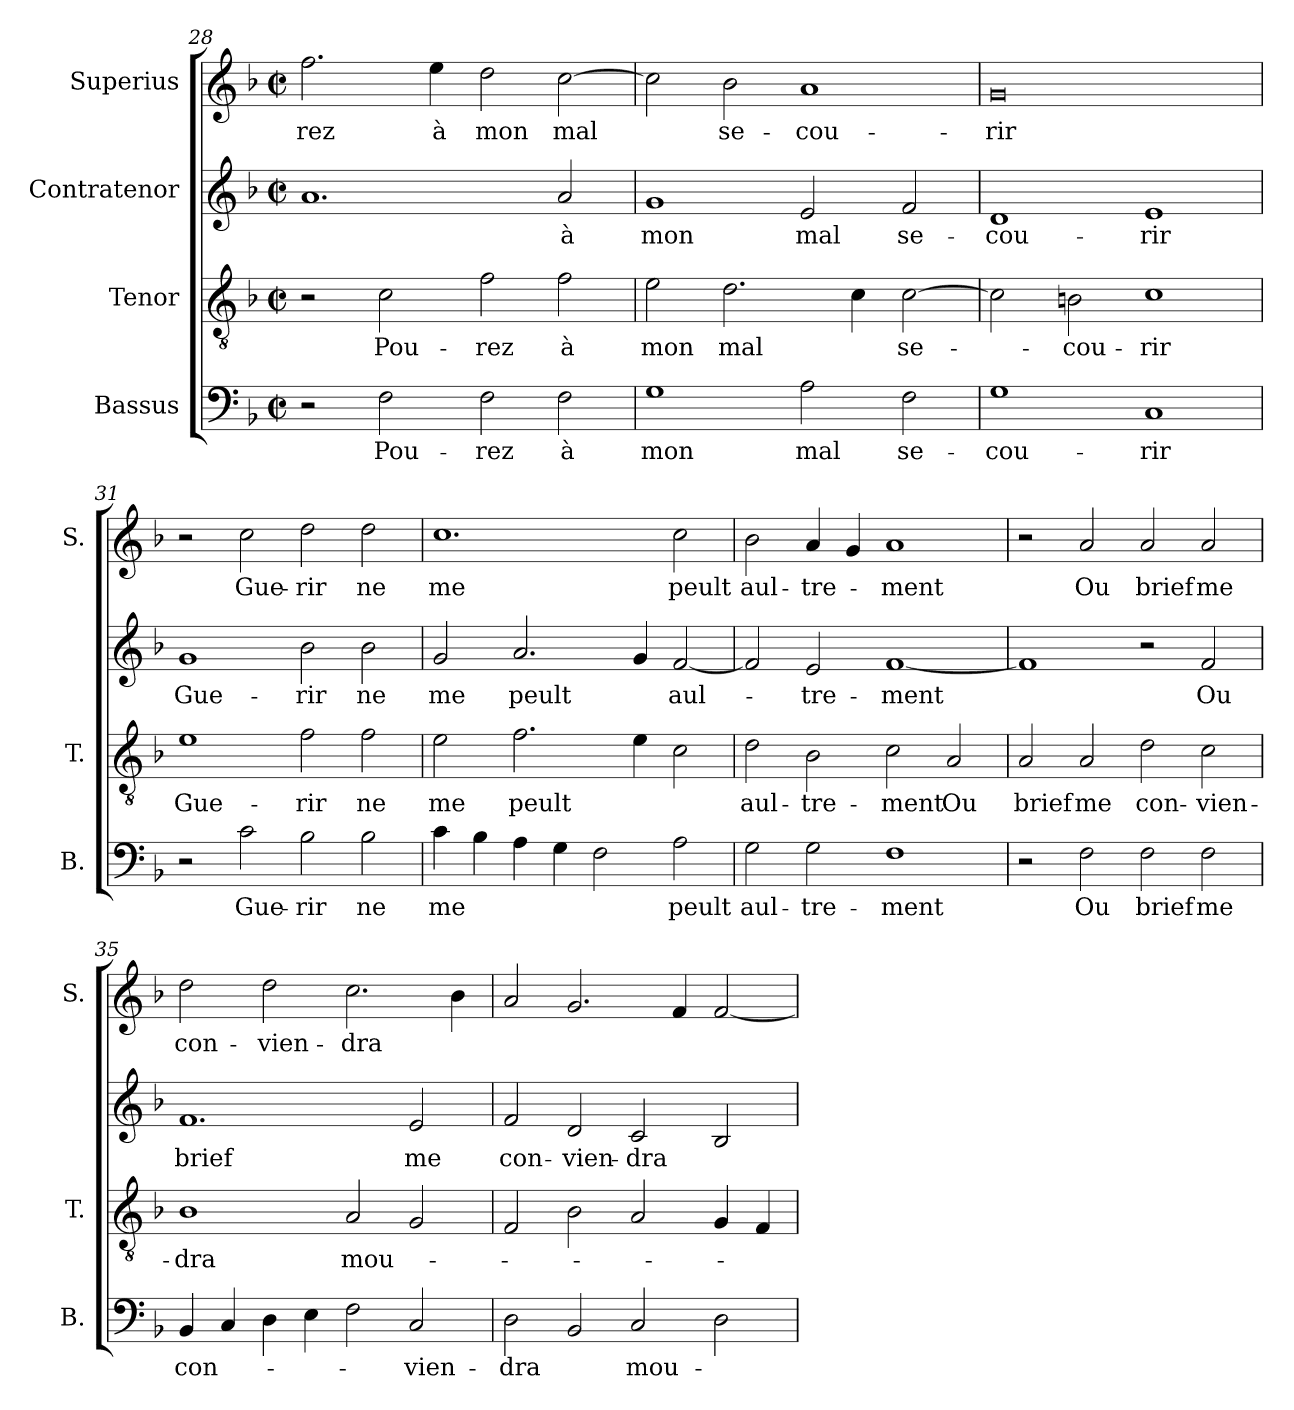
**kern	**text	**kern	**text	**kern	**text	**kern	**text
*part4	*part4	*part3	*part3	*part2	*part2	*part1	*part1
*staff4	*staff4	*staff3	*staff3	*staff2	*staff2	*staff1	*staff1
*I"Bassus	*	*I"Tenor	*	*I"Contratenor	*	*I"Superius	*
*I'B.	*	*I'T.	*	*	*	*I'S.	*
!!LO:PB:g=z
*clefF4	*	*clefGv2	*	*clefG2	*	*clefG2	*
*k[b-]	*	*k[b-]	*	*k[b-]	*	*k[b-]	*
*F:	*	*F:	*	*F:	*	*F:	*
*M2/2	*	*M2/2	*	*M2/2	*	*M2/2	*
*met(c|)	*	*met(c|)	*	*met(c|)	*	*met(c|)	*
=28	=28	=28	=28	=28	=28	=28	=28
2r	.	2r	.	1.a/	.	2.ff\	-rez
2F\	Pou-	2c\	Pou-	.	.	.	.
.	.	.	.	.	.	4ee\	à
2F\	-rez	2f\	-rez	.	.	2dd\	mon
2F\	à	2f\	à	2a/	à	[2cc\	mal
=29	=29	=29	=29	=29	=29	=29	=29
1G\	mon	2e\	mon	1g/	mon	2cc\]	.
.	.	2.d\	mal	.	.	2b-\	se-
2A\	mal	.	.	2e/	mal	1a/	-cou-
.	.	4c\	.	.	.	.	.
2F\	se-	[2c\	se-	2f/	se-	.	.
=30	=30	=30	=30	=30	=30	=30	=30
1G\	-cou-	2c\]	.	1d/	-cou-	0g/	-rir
.	.	2Bn\	-cou-	.	.	.	.
1C/	-rir	1c\	-rir	1e/	-rir	.	.
=31	=31	=31	=31	=31	=31	=31	=31
2r	.	1e\	Gue-	1g/	Gue-	2r	.
2c\	Gue-	.	.	.	.	2cc\	Gue-
2B-\	-rir	2f\	-rir	2b-\	-rir	2dd\	-rir
2B-\	ne	2f\	ne	2b-\	ne	2dd\	ne
=32	=32	=32	=32	=32	=32	=32	=32
4c\	me	2e\	me	2g/	me	1.cc\	me
4B-\	.	.	.	.	.	.	.
4A\	.	2.f\	peult	2.a/	peult	.	.
4G\	.	.	.	.	.	.	.
2F\	.	.	.	.	.	.	.
.	.	4e\	.	4g/	.	.	.
2A\	peult	2c\	.	[2f/	aul-	2cc\	peult
!!LO:LB:g=z
=33	=33	=33	=33	=33	=33	=33	=33
2G\	aul-	2d\	aul-	2f/]	.	2b-\	aul-
2G\	-tre-	2B-\	-tre-	2e/	-tre-	4a/	-tre-
.	.	.	.	.	.	4g/	.
1F\	-ment	2c\	-ment	[1f/	-ment	1a/	-ment
.	.	2A/	Ou	.	.	.	.
=34	=34	=34	=34	=34	=34	=34	=34
2r	.	2A/	brief	1f/]	.	2r	.
2F\	Ou	2A/	me	.	.	2a/	Ou
2F\	brief	2d\	con-	2r	.	2a/	brief
2F\	me	2c\	-vien-	2f/	Ou	2a/	me
=35	=35	=35	=35	=35	=35	=35	=35
4BB-/	con-	1B-\	-dra	1.f/	brief	2dd\	con-
4C/	.	.	.	.	.	.	.
4D\	.	.	.	.	.	2dd\	-vien-
4E\	.	.	.	.	.	.	.
2F\	.	2A/	mou-	.	.	2.cc\	-dra
2C/	-vien-	2G/	.	2e/	me	.	.
.	.	.	.	.	.	4b-\	.
=36	=36	=36	=36	=36	=36	=36	=36
2D\	-dra	2F/	.	2f/	con-	2a/	.
2BB-/	.	2B-\	.	2d/	-vien-	2.g/	.
2C/	mou-	2A/	.	2c/	-dra	.	.
.	.	.	.	.	.	4f/	.
2D\	.	4G/	.	2B-/	.	[2f/	.
.	.	4F/	.	.	.	.	.
=	=	=	=	=	=	=	=
*-	*-	*-	*-	*-	*-	*-	*-
